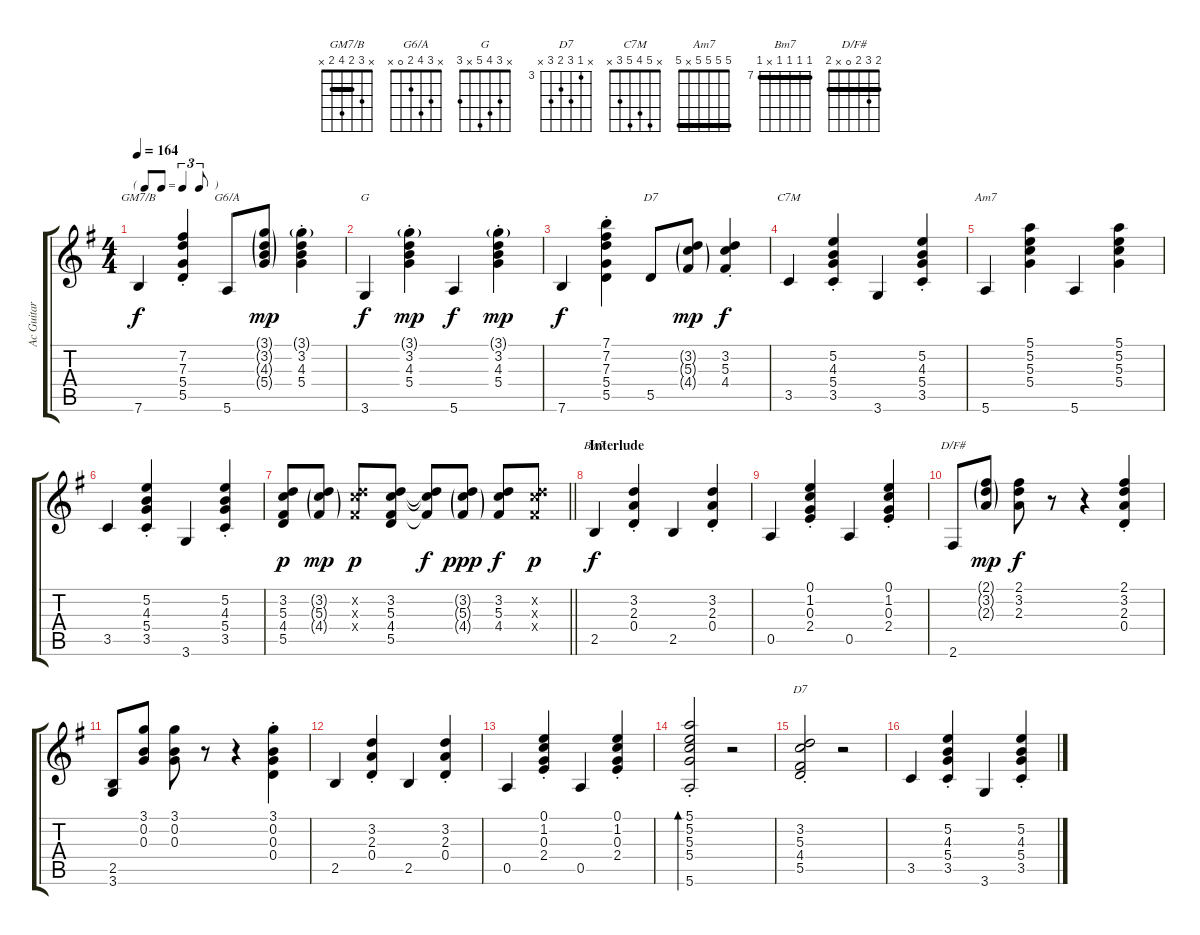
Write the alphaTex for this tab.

\track ("Ac Guitar" "Ac Guitar") {instrument acousticguitarsteel}
\staff {score tabs}
\tuning (E4 B3 G3 D3 A2 E2) {hide}
\chord ("GM7/B" x 3 2 4 2 x) {barre 2}
\chord ("G6/A" x 3 4 2 0 x)
\chord ("G" x 3 4 5 x 3)
\chord ("D7" x 3 5 4 5 x)
\chord ("C7M" x 5 4 5 3 x)
\chord ("Am7" 5 5 5 5 x 5) {barre 5}
\chord ("Bm7" 7 7 7 7 x 7) {firstfret 7 barre 7}
\chord ("D/F#" 2 3 2 0 x 2) {barre 2}
\chord ("D7" x 3 5 4 5 x) {firstfret 3}
\ts (4 4)
\tf triplet8th
\tempo 164
\clef g2
\ks g
7.6.4{ch "GM7/B" dy f} (7.2{st} 7.3{st} 5.4{st} 5.5).4 5.6.8{ch "G6/A"} (3.1{g} 3.2{g} 4.3{g} 5.4{g}).8{dy mp} (3.1{g} 3.2{st} 4.3{st} 5.4{st}).4 |
3.6.4{ch "G" dy f} (3.1{g} 3.2{st} 4.3{st} 5.4{st}).4{dy mp} 5.6.4{dy f} (3.1{g} 3.2{st} 4.3{st} 5.4{st}).4{dy mp} |
7.6.4{dy f} (7.1 7.2{st} 7.3{st} 5.4{st} 5.5).4 5.5.8{ch "D7"} (3.2{g} 5.3{g} 4.4{g}).8{dy mp} (3.2{st} 5.3{st} 4.4{st}).4{dy f} |
3.5.4{ch "C7M"} (5.2{st} 4.3{st} 5.4{st} 3.5{st}).4 3.6.4 (5.2{st} 4.3{st} 5.4{st} 3.5{st}).4 |
5.6.4{ch "Am7"} (5.1 5.2 5.3 5.4).4 5.6.4 (5.1 5.2 5.3 5.4).4 |
3.5.4 (5.2{st} 4.3{st} 5.4{st} 3.5{st}).4 3.6.4 (5.2{st} 4.3{st} 5.4{st} 3.5{st}).4 |
\barLineRight lightlight
(3.2 5.3 4.4 5.5).8{dy p} (3.2{g} 5.3{g} 4.4{g}).8{dy mp} (3.2{x} 5.3{x} 4.4{x}).8{dy p} (3.2 5.3 4.4 5.5).8 (3.2{t} 5.3{t} 4.4{t}).8{dy f} (3.2{g} 5.3{g} 4.4{g}).8{dy ppp} (3.2 5.3 4.4).8{dy f} (3.2{x} 5.3{x} 4.4{x}).8{dy p} |
\section ("" "Interlude")
2.5.4{ch "Bm7" dy f} (3.2{st} 2.3{st} 0.4{st}).4 2.5.4 (3.2{st} 2.3{st} 0.4{st}).4 |
0.5.4 (0.1{st} 1.2{st} 0.3{st} 2.4{st}).4 0.5.4 (0.1{st} 1.2{st} 0.3{st} 2.4{st}).4 |
2.6.8{ch "D/F#"} (2.1{g} 3.2{g} 2.3{g}).8{dy mp} (2.1 3.2 2.3).8{dy f} r.8 r.4 (2.1{st} 3.2{st} 2.3{st} 0.4{st}).4 |
(2.5 3.6).8 (3.1 0.2 0.3).8 (3.1 0.2 0.3).8 r.8 r.4 (3.1{st} 0.2{st} 0.3{st} 0.4{st}).4 |
2.5.4 (3.2{st} 2.3{st} 0.4{st}).4 2.5.4 (3.2{st} 2.3{st} 0.4{st}).4 |
0.5.4 (0.1{st} 1.2{st} 0.3{st} 2.4{st}).4 0.5.4 (0.1{st} 1.2{st} 0.3{st} 2.4{st}).4 |
(5.1{st} 5.2{st} 5.3{st} 5.4{st} 5.6{st}).2{bd 60} r.2 |
(3.2 5.3 4.4 5.5{st}).2{ch "D7"} r.2 |
3.5.4 (5.2{st} 4.3{st} 5.4{st} 3.5{st}).4 3.6.4 (5.2{st} 4.3{st} 5.4{st} 3.5{st}).4
